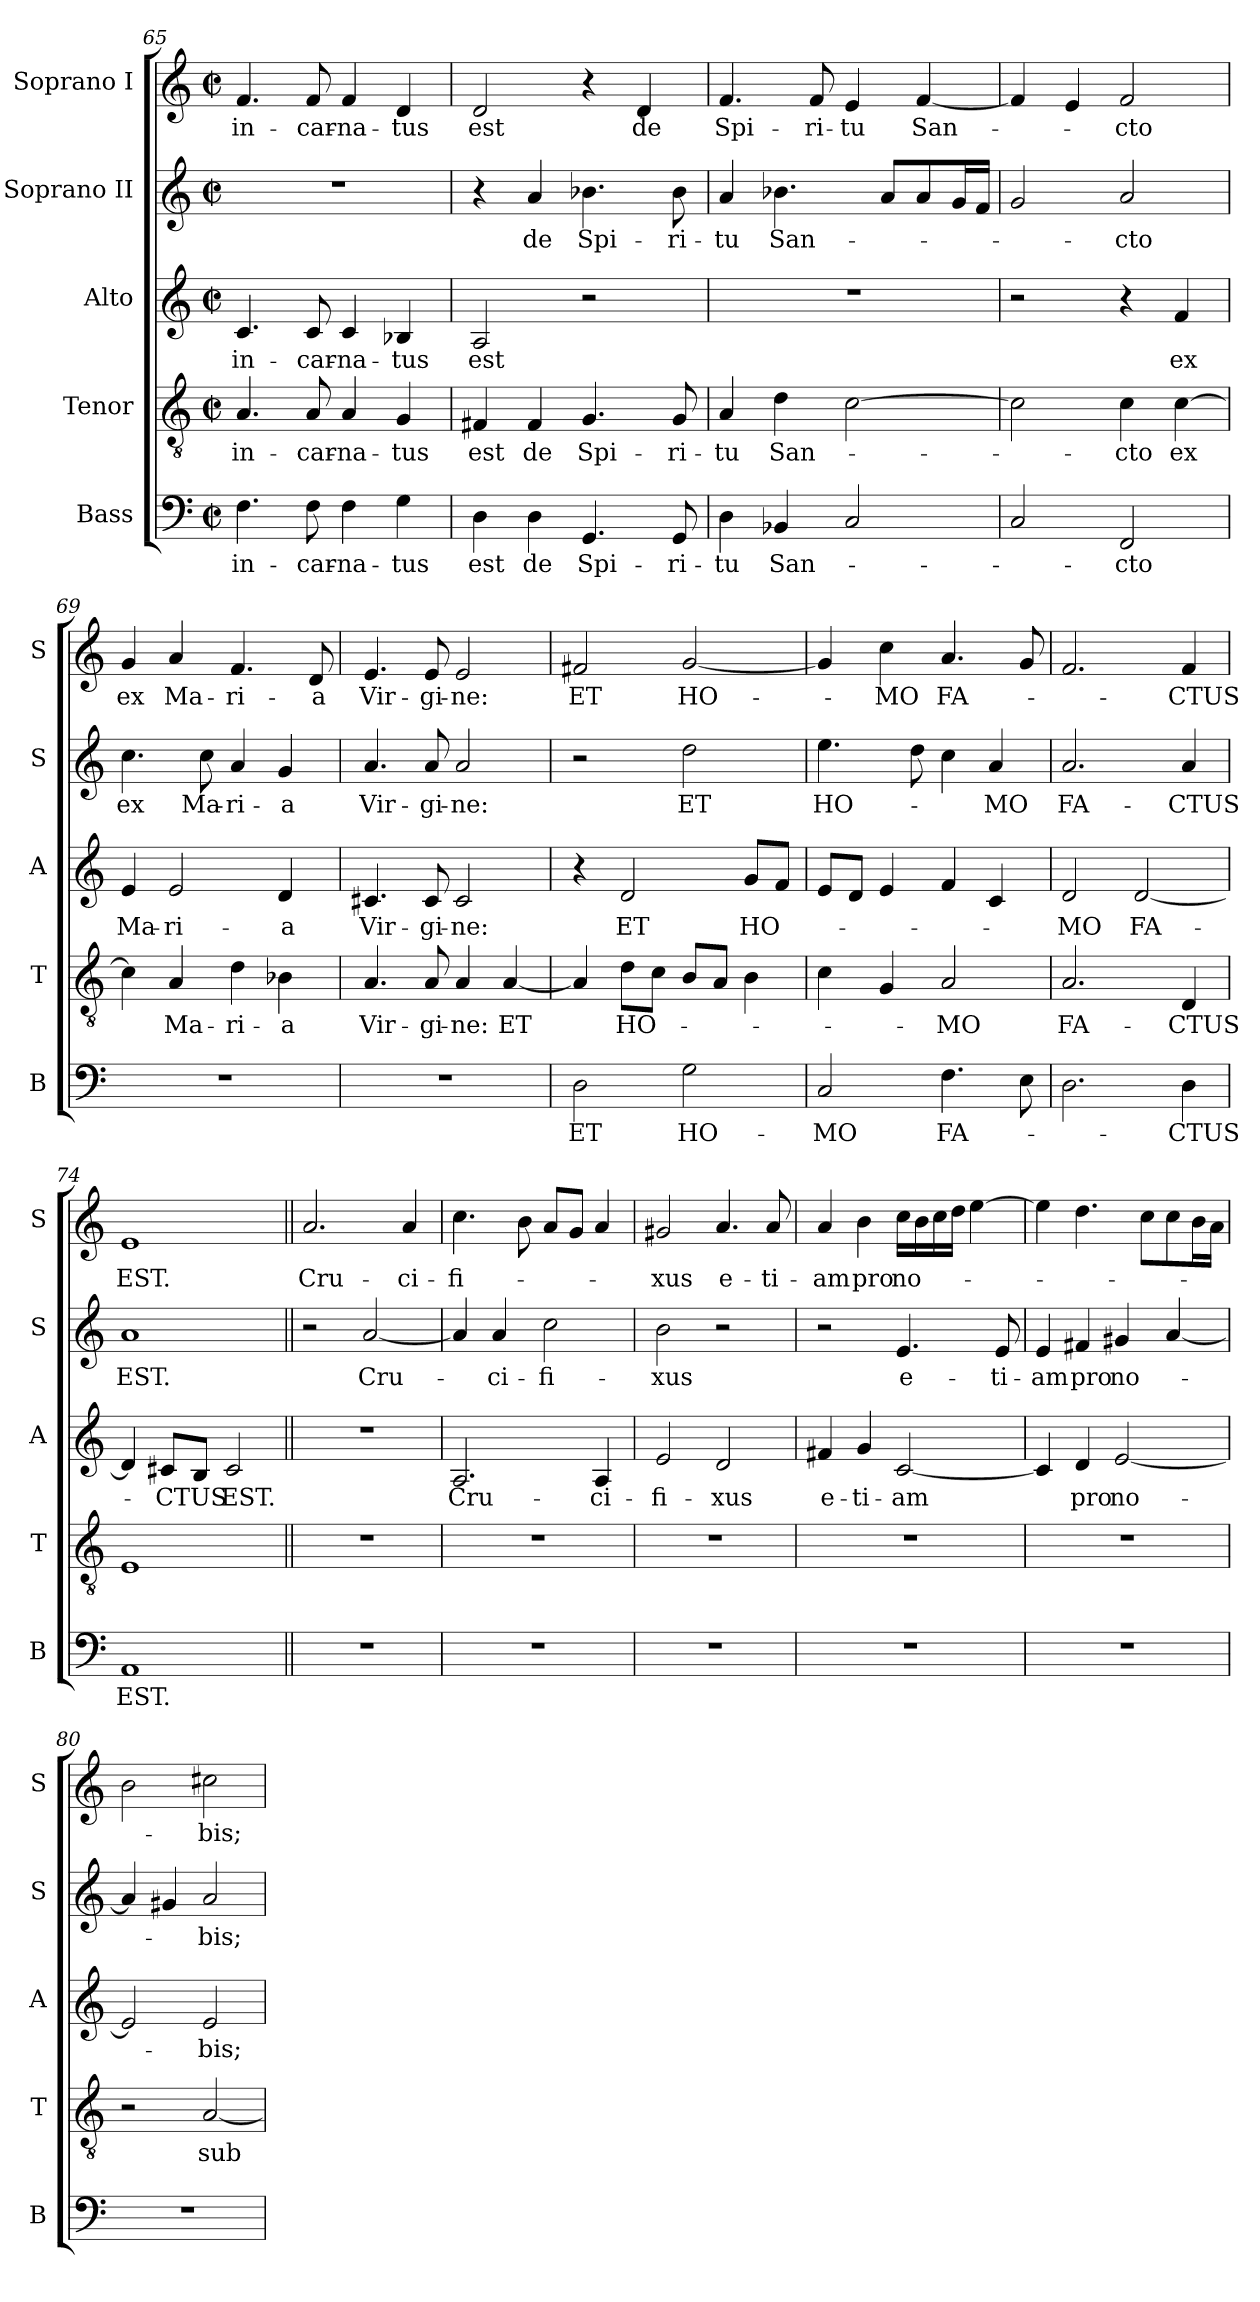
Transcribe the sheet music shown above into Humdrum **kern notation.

**kern	**text	**kern	**text	**kern	**text	**kern	**text	**kern	**text
*part5	*part5	*part4	*part4	*part3	*part3	*part2	*part2	*part1	*part1
*staff5	*staff5	*staff4	*staff4	*staff3	*staff3	*staff2	*staff2	*staff1	*staff1
*I"Bass	*	*I"Tenor	*	*I"Alto	*	*I"Soprano II	*	*I"Soprano I	*
*I'B	*	*I'T	*	*I'A	*	*I'S	*	*I'S	*
*clefF4	*	*clefGv2	*	*clefG2	*	*clefG2	*	*clefG2	*
*k[]	*	*k[]	*	*k[]	*	*k[]	*	*k[]	*
*a:	*	*a:	*	*a:	*	*a:	*	*a:	*
*M2/2	*	*M2/2	*	*M2/2	*	*M2/2	*	*M2/2	*
*met(c|)	*	*met(c|)	*	*met(c|)	*	*met(c|)	*	*met(c|)	*
=65	=65	=65	=65	=65	=65	=65	=65	=65	=65
!	!LO:LY:b	!	!LO:LY:b	!	!LO:LY:b	!	!	!	!LO:LY:b
4.F\	in-	4.A/	in-	4.c/	in-	1r	.	4.f/	in-
!	!LO:LY:b	!	!LO:LY:b	!	!LO:LY:b	!	!	!	!LO:LY:b
8F\	-car-	8A/	-car-	8c/	-car-	.	.	8f/	-car-
!	!LO:LY:b	!	!LO:LY:b	!	!LO:LY:b	!	!	!	!LO:LY:b
4F\	-na-	4A/	-na-	4c/	-na-	.	.	4f/	-na-
!	!LO:LY:b	!	!LO:LY:b	!	!LO:LY:b	!	!	!	!LO:LY:b
4G\	-tus	4G/	-tus	4B-X/	-tus	.	.	4d/	-tus
=66	=66	=66	=66	=66	=66	=66	=66	=66	=66
!	!LO:LY:b	!	!LO:LY:b	!	!LO:LY:b	!	!	!	!LO:LY:b
4D\	est	4F#X/	est	2A/	est	4r	.	2d/	est
!	!LO:LY:b	!	!LO:LY:b	!	!	!	!LO:LY:b	!	!
4D\	de	4F#/	de	.	.	4a/	de	.	.
!	!LO:LY:b	!	!LO:LY:b	!	!	!	!LO:LY:b	!	!
4.GG/	Spi-	4.G/	Spi-	2r	.	4.b-X\	Spi-	4r	.
!	!	!	!	!	!	!	!	!	!LO:LY:b
.	.	.	.	.	.	.	.	4d/	de
!	!LO:LY:b	!	!LO:LY:b	!	!	!	!LO:LY:b	!	!
8GG/	-ri-	8G/	-ri-	.	.	8b-\	-ri-	.	.
=67	=67	=67	=67	=67	=67	=67	=67	=67	=67
!	!LO:LY:b	!	!LO:LY:b	!	!	!	!LO:LY:b	!	!LO:LY:b
4D\	-tu	4A/	-tu	1r	.	4a/	-tu	4.f/	Spi-
!	!LO:LY:b	!	!LO:LY:b	!	!	!	!LO:LY:b	!	!
4BB-X/	San-	4d\	San-	.	.	4.b-X\	San-	.	.
!	!	!	!	!	!	!	!	!	!LO:LY:b
.	.	.	.	.	.	.	.	8f/	-ri-
!	!	!	!	!	!	!	!	!	!LO:LY:b
2C/	.	[2c\	.	.	.	.	.	4e/	-tu
.	.	.	.	.	.	8a/L	.	.	.
!	!	!	!	!	!	!	!	!	!LO:LY:b
.	.	.	.	.	.	8a/	.	[4f/	San-
.	.	.	.	.	.	16g/L	.	.	.
.	.	.	.	.	.	16f/JJ	.	.	.
=68	=68	=68	=68	=68	=68	=68	=68	=68	=68
2C/	.	2c\]	.	2r	.	2g/	.	4f/]	.
.	.	.	.	.	.	.	.	4e/	.
!	!LO:LY:b	!	!LO:LY:b	!	!	!	!LO:LY:b	!	!LO:LY:b
2FF/	-cto	4c\	-cto	4r	.	2a/	-cto	2f/	-cto
!	!	!	!LO:LY:b	!	!LO:LY:b	!	!	!	!
.	.	[4c\	ex	4f/	ex	.	.	.	.
!!LO:LB:g=z
=69	=69	=69	=69	=69	=69	=69	=69	=69	=69
!	!	!	!	!	!LO:LY:b	!	!LO:LY:b	!	!LO:LY:b
1r	.	4c\]	.	4e/	Ma-	4.cc\	ex	4g/	ex
!	!	!	!LO:LY:b	!	!LO:LY:b	!	!	!	!LO:LY:b
.	.	4A/	Ma-	2e/	-ri-	.	.	4a/	Ma-
!	!	!	!	!	!	!	!LO:LY:b	!	!
.	.	.	.	.	.	8cc\	Ma-	.	.
!	!	!	!LO:LY:b	!	!	!	!LO:LY:b	!	!LO:LY:b
.	.	4d\	-ri-	.	.	4a/	-ri-	4.f/	-ri-
!	!	!	!LO:LY:b	!	!LO:LY:b	!	!LO:LY:b	!	!
.	.	4B-X\	-a	4d/	-a	4g/	-a	.	.
!	!	!	!	!	!	!	!	!	!LO:LY:b
.	.	.	.	.	.	.	.	8d/	-a
=70	=70	=70	=70	=70	=70	=70	=70	=70	=70
!	!	!	!LO:LY:b	!	!LO:LY:b	!	!LO:LY:b	!	!LO:LY:b
1r	.	4.A/	Vir-	4.c#X/	Vir-	4.a/	Vir-	4.e/	Vir-
!	!	!	!LO:LY:b	!	!LO:LY:b	!	!LO:LY:b	!	!LO:LY:b
.	.	8A/	-gi-	8c#/	-gi-	8a/	-gi-	8e/	-gi-
!	!	!	!LO:LY:b	!	!LO:LY:b	!	!LO:LY:b	!	!LO:LY:b
.	.	4A/	-ne:	2c#/	-ne:	2a/	-ne:	2e/	-ne:
!	!	!	!LO:LY:b	!	!	!	!	!	!
.	.	[4A/	ET	.	.	.	.	.	.
=71	=71	=71	=71	=71	=71	=71	=71	=71	=71
!	!LO:LY:b	!	!	!	!	!	!	!	!LO:LY:b
2D\	ET	4A/]	.	4r	.	2r	.	2f#X/	ET
!	!	!	!LO:LY:b	!	!LO:LY:b	!	!	!	!
.	.	8d\L	HO-	2d/	ET	.	.	.	.
.	.	8c\J	.	.	.	.	.	.	.
!	!LO:LY:b	!	!	!	!	!	!LO:LY:b	!	!LO:LY:b
2G\	HO-	8B/L	.	.	.	2dd\	ET	[2g/	HO-
.	.	8A/J	.	.	.	.	.	.	.
!	!	!	!	!	!LO:LY:b	!	!	!	!
.	.	4B\	.	8g/L	HO-	.	.	.	.
.	.	.	.	8f/J	.	.	.	.	.
=72	=72	=72	=72	=72	=72	=72	=72	=72	=72
!	!LO:LY:b	!	!	!	!	!	!LO:LY:b	!	!
2C/	-MO	4c\	.	8e/L	.	4.ee\	HO-	4g/]	.
.	.	.	.	8d/J	.	.	.	.	.
!	!	!	!	!	!	!	!	!	!LO:LY:b
.	.	4G/	.	4e/	.	.	.	4cc\	-MO
.	.	.	.	.	.	8dd\	.	.	.
!	!LO:LY:b	!	!LO:LY:b	!	!	!	!	!	!LO:LY:b
4.F\	FA-	2A/	-MO	4f/	.	4cc\	.	4.a/	FA-
!	!	!	!	!	!	!	!LO:LY:b	!	!
.	.	.	.	4c/	.	4a/	-MO	.	.
8E\	.	.	.	.	.	.	.	8g/	.
=73	=73	=73	=73	=73	=73	=73	=73	=73	=73
!	!	!	!LO:LY:b	!	!LO:LY:b	!	!LO:LY:b	!	!
2.D\	.	2.A/	FA-	2d/	-MO	2.a/	FA-	2.f/	.
!	!	!	!	!	!LO:LY:b	!	!	!	!
.	.	.	.	[2d/	FA-	.	.	.	.
!	!LO:LY:b	!	!LO:LY:b	!	!	!	!LO:LY:b	!	!LO:LY:b
4D\	-CTUS	4D/	-CTUS	.	.	4a/	-CTUS	4f/	-CTUS
!!LO:PB:g=z
=74	=74	=74	=74	=74	=74	=74	=74	=74	=74
!	!LO:LY:b	!	!	!	!	!	!LO:LY:b	!	!LO:LY:b
1AA	EST.	1E	.	4d/]	.	1a	EST.	1e	EST.
!	!	!	!	!	!LO:LY:b	!	!	!	!
.	.	.	.	8c#X/L	-CTUS	.	.	.	.
.	.	.	.	8B/J	.	.	.	.	.
!	!	!	!	!	!LO:LY:b	!	!	!	!
.	.	.	.	2c#/	EST.	.	.	.	.
=75||	=75||	=75||	=75||	=75||	=75||	=75||	=75||	=75||	=75||
!	!	!	!	!	!	!	!	!	!LO:LY:b
1r	.	1r	.	1r	.	2r	.	2.a/	Cru-
!	!	!	!	!	!	!	!LO:LY:b	!	!
.	.	.	.	.	.	[2a/	Cru-	.	.
!	!	!	!	!	!	!	!	!	!LO:LY:b
.	.	.	.	.	.	.	.	4a/	-ci-
=76	=76	=76	=76	=76	=76	=76	=76	=76	=76
!	!	!	!	!	!LO:LY:b	!	!	!	!LO:LY:b
1r	.	1r	.	2.A/	Cru-	4a/]	.	4.cc\	-fi-
!	!	!	!	!	!	!	!LO:LY:b	!	!
.	.	.	.	.	.	4a/	-ci-	.	.
.	.	.	.	.	.	.	.	8b\	.
!	!	!	!	!	!	!	!LO:LY:b	!	!
.	.	.	.	.	.	2cc\	-fi-	8a/L	.
.	.	.	.	.	.	.	.	8g/J	.
!	!	!	!	!	!LO:LY:b	!	!	!	!
.	.	.	.	4A/	-ci-	.	.	4a/	.
=77	=77	=77	=77	=77	=77	=77	=77	=77	=77
!	!	!	!	!	!LO:LY:b	!	!LO:LY:b	!	!LO:LY:b
1r	.	1r	.	2e/	-fi-	2b\	-xus	2g#X/	-xus
!	!	!	!	!	!LO:LY:b	!	!	!	!LO:LY:b
.	.	.	.	2d/	-xus	2r	.	4.a/	e-
!	!	!	!	!	!	!	!	!	!LO:LY:b
.	.	.	.	.	.	.	.	8a/	-ti-
=78	=78	=78	=78	=78	=78	=78	=78	=78	=78
!	!	!	!	!	!LO:LY:b	!	!	!	!LO:LY:b
1r	.	1r	.	4f#X/	e-	2r	.	4a/	-am
!	!	!	!	!	!LO:LY:b	!	!	!	!LO:LY:b
.	.	.	.	4g/	-ti-	.	.	4b\	pro
!	!	!	!	!	!LO:LY:b	!	!LO:LY:b	!	!LO:LY:b
.	.	.	.	[2c/	-am	4.e/	e-	16cc\LL	no-
.	.	.	.	.	.	.	.	16b\	.
.	.	.	.	.	.	.	.	16cc\	.
.	.	.	.	.	.	.	.	16dd\JJ	.
.	.	.	.	.	.	.	.	[4ee\	.
!	!	!	!	!	!	!	!LO:LY:b	!	!
.	.	.	.	.	.	8e/	-ti-	.	.
!!LO:LB:g=z
=79	=79	=79	=79	=79	=79	=79	=79	=79	=79
!	!	!	!	!	!	!	!LO:LY:b	!	!
1r	.	1r	.	4c/]	.	4e/	-am	4ee\]	.
!	!	!	!	!	!LO:LY:b	!	!LO:LY:b	!	!
.	.	.	.	4d/	pro	4f#X/	pro	4.dd\	.
!	!	!	!	!	!LO:LY:b	!	!LO:LY:b	!	!
.	.	.	.	[2e/	no-	4g#X/	no-	.	.
.	.	.	.	.	.	.	.	8cc\L	.
.	.	.	.	.	.	[4a/	.	8cc\	.
.	.	.	.	.	.	.	.	16b\L	.
.	.	.	.	.	.	.	.	16a\JJ	.
=80	=80	=80	=80	=80	=80	=80	=80	=80	=80
1r	.	2r	.	2e/]	.	4a/]	.	2b\	.
.	.	.	.	.	.	4g#X/	.	.	.
!	!	!	!LO:LY:b	!	!LO:LY:b	!	!LO:LY:b	!	!LO:LY:b
.	.	[2A/	sub	2e/	-bis;	2a/	-bis;	2cc#X\	-bis;
=	=	=	=	=	=	=	=	=	=
*-	*-	*-	*-	*-	*-	*-	*-	*-	*-
